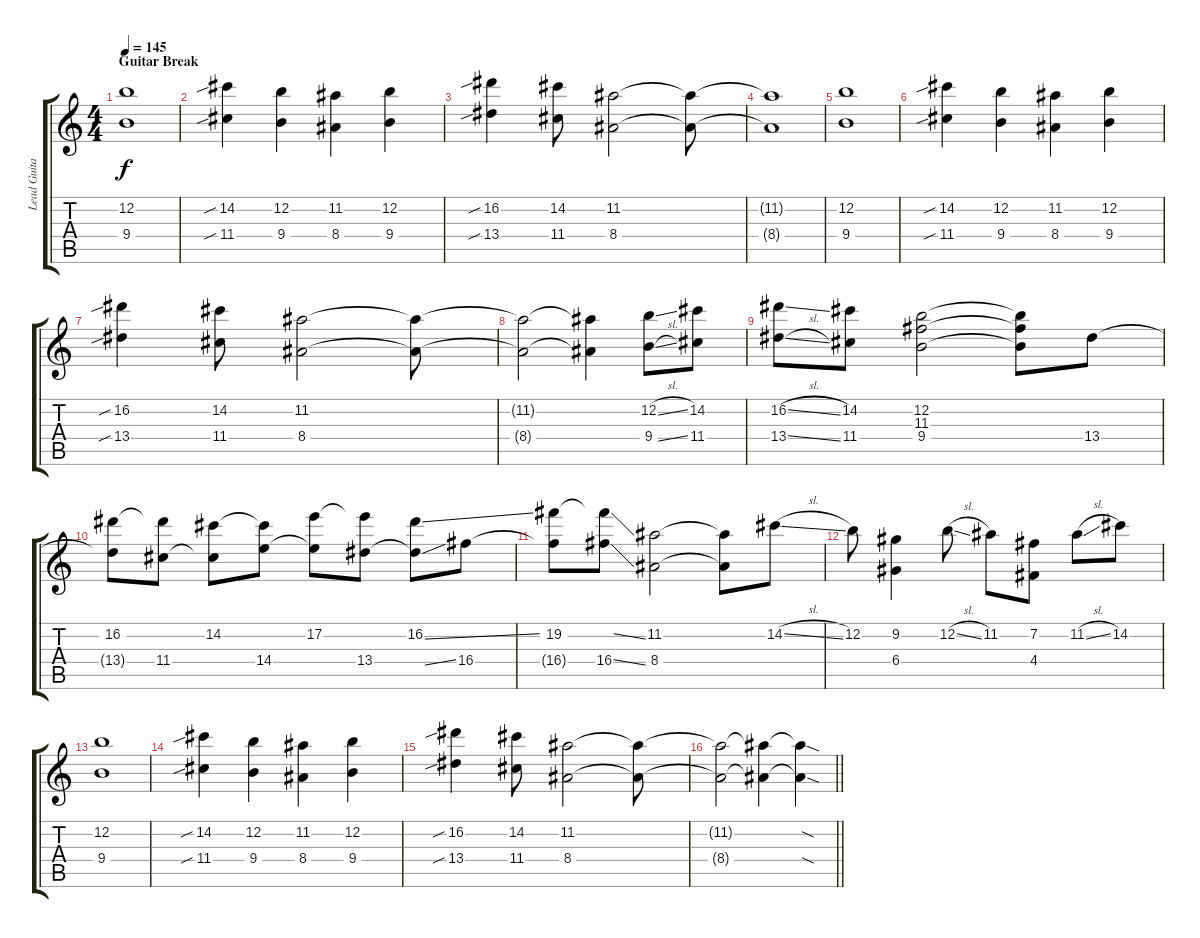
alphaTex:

\track ("Lead Guitar" "Lead Guita") {instrument overdrivenguitar}
\staff {score tabs}
\tuning (E4 B3 G3 D3 A2 E2) {hide}
\ts (4 4)
\section ("" "Guitar Break")
\tempo 145
\clef g2
\ks c
(12.2 9.4).1{dy f} |
(14.2{sib} 11.4{sib}).4 (12.2 9.4).4 (11.2 8.4).4 (12.2 9.4).4 |
(16.2{sib} 13.4{sib}).4 (14.2 11.4).8 (11.2 8.4).2 (11.2{t} 8.4{t}).8 |
(11.2{t} 8.4{t}).1 |
(12.2 9.4).1 |
(14.2{sib} 11.4{sib}).4 (12.2 9.4).4 (11.2 8.4).4 (12.2 9.4).4 |
(16.2{sib} 13.4{sib}).4 (14.2 11.4).8 (11.2 8.4).2 (11.2{t} 8.4{t}).8 |
(11.2{t} 8.4{t}).2 (11.2{t} 8.4{t}).4 (12.2{sl} 9.4{sl}).8 (14.2 11.4).8 |
(16.2{sl} 13.4{sl}).8 (14.2 11.4).8 (12.2 11.3 9.4).2 (12.2{t} 11.3{t} 9.4{t}).8 13.4.8 |
(16.2 13.4{t}).8 (16.2{t} 11.4).8 (14.2 11.4{t}).8 (14.2{t} 14.4).8 (17.2 14.4{t}).8 (17.2{t} 13.4).8 (16.2{ss} 13.4{ss t}).8 16.4.8 |
(19.2 16.4{t}).8 (19.2{ss t} 16.4{ss}).8 (11.2 8.4).2 (11.2{t} 8.4{t}).8 14.2{sl}.8 |
12.2.8 (9.2 6.4).4 12.2{sl}.8 11.2.8 (7.2 4.4).8 11.2{sl}.8 14.2.8 |
(12.2 9.4).1 |
(14.2{sib} 11.4{sib}).4 (12.2 9.4).4 (11.2 8.4).4 (12.2 9.4).4 |
(16.2{sib} 13.4{sib}).4 (14.2 11.4).8 (11.2 8.4).2 (11.2{t} 8.4{t}).8 |
\barLineRight lightlight
(11.2{t} 8.4{t}).2 (11.2{t} 8.4{t}).4 (11.2{sod t} 8.4{sod t}).4
